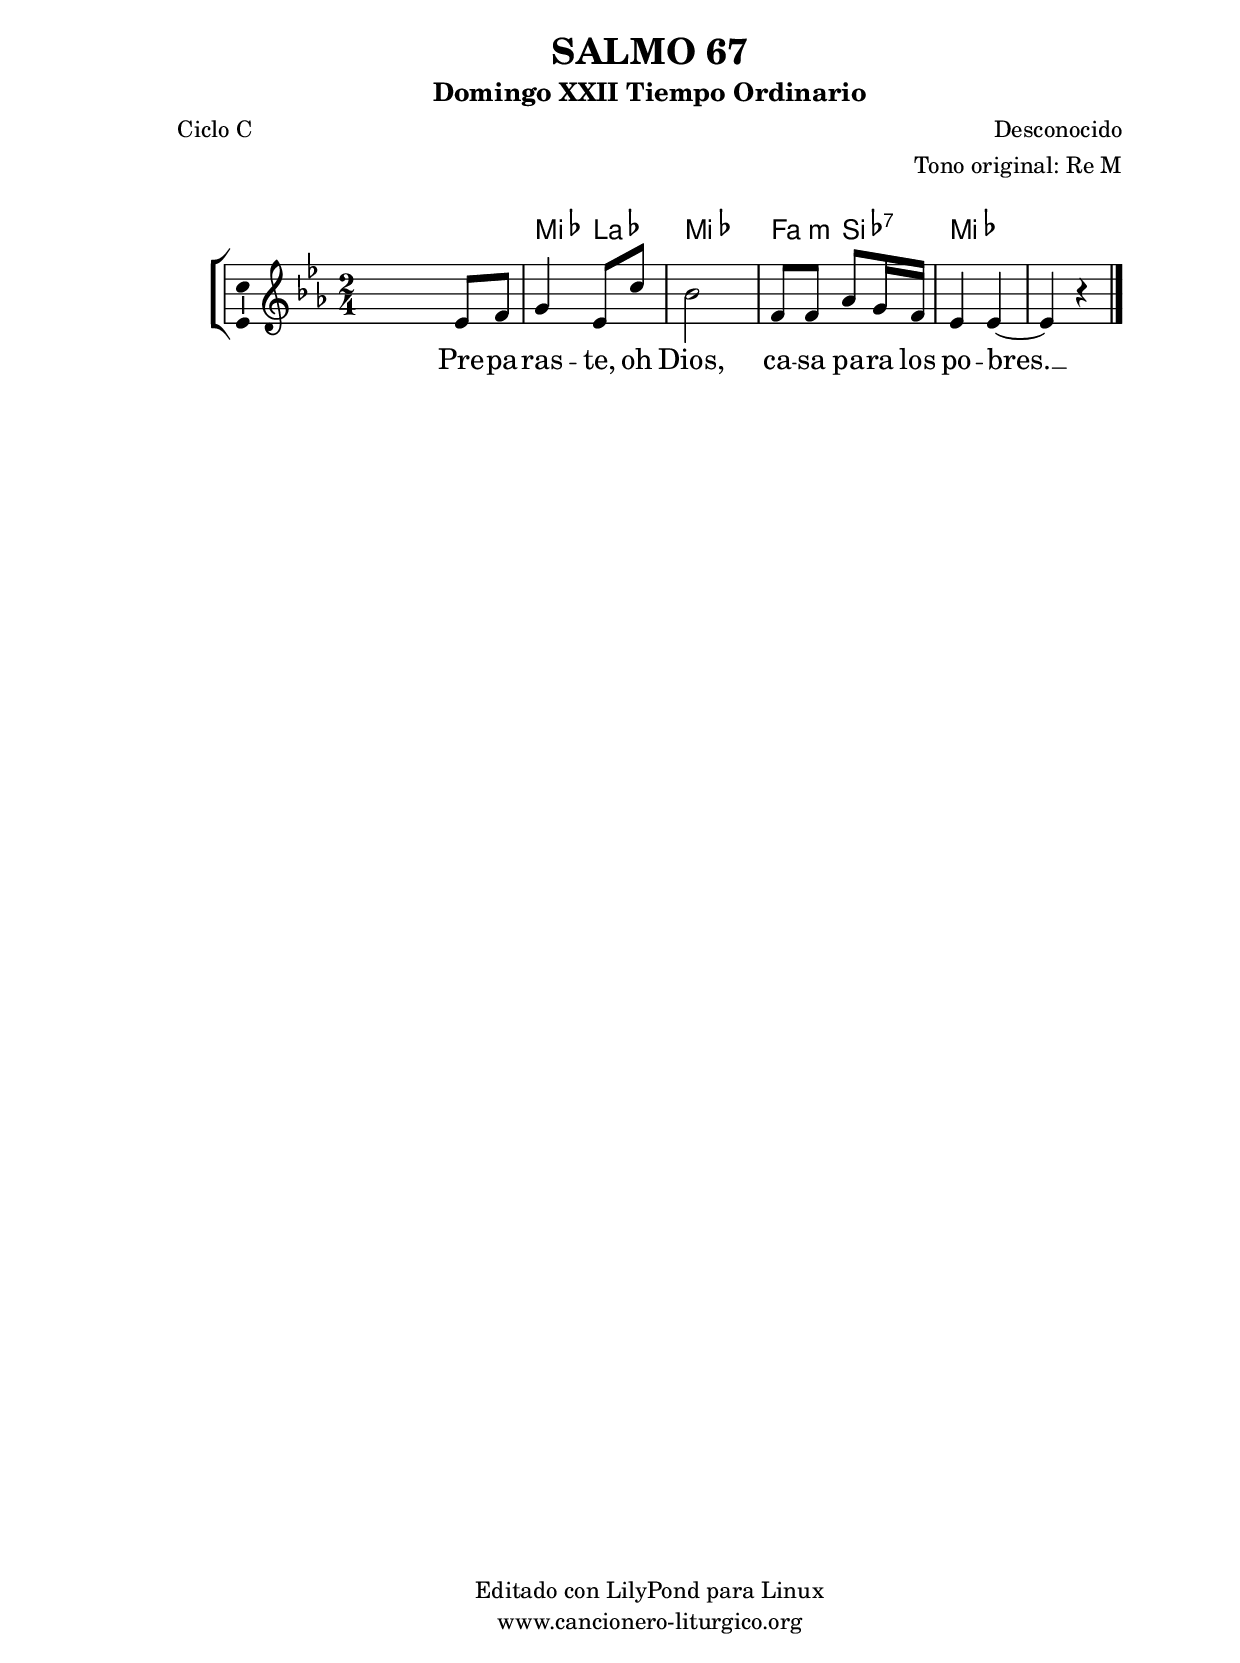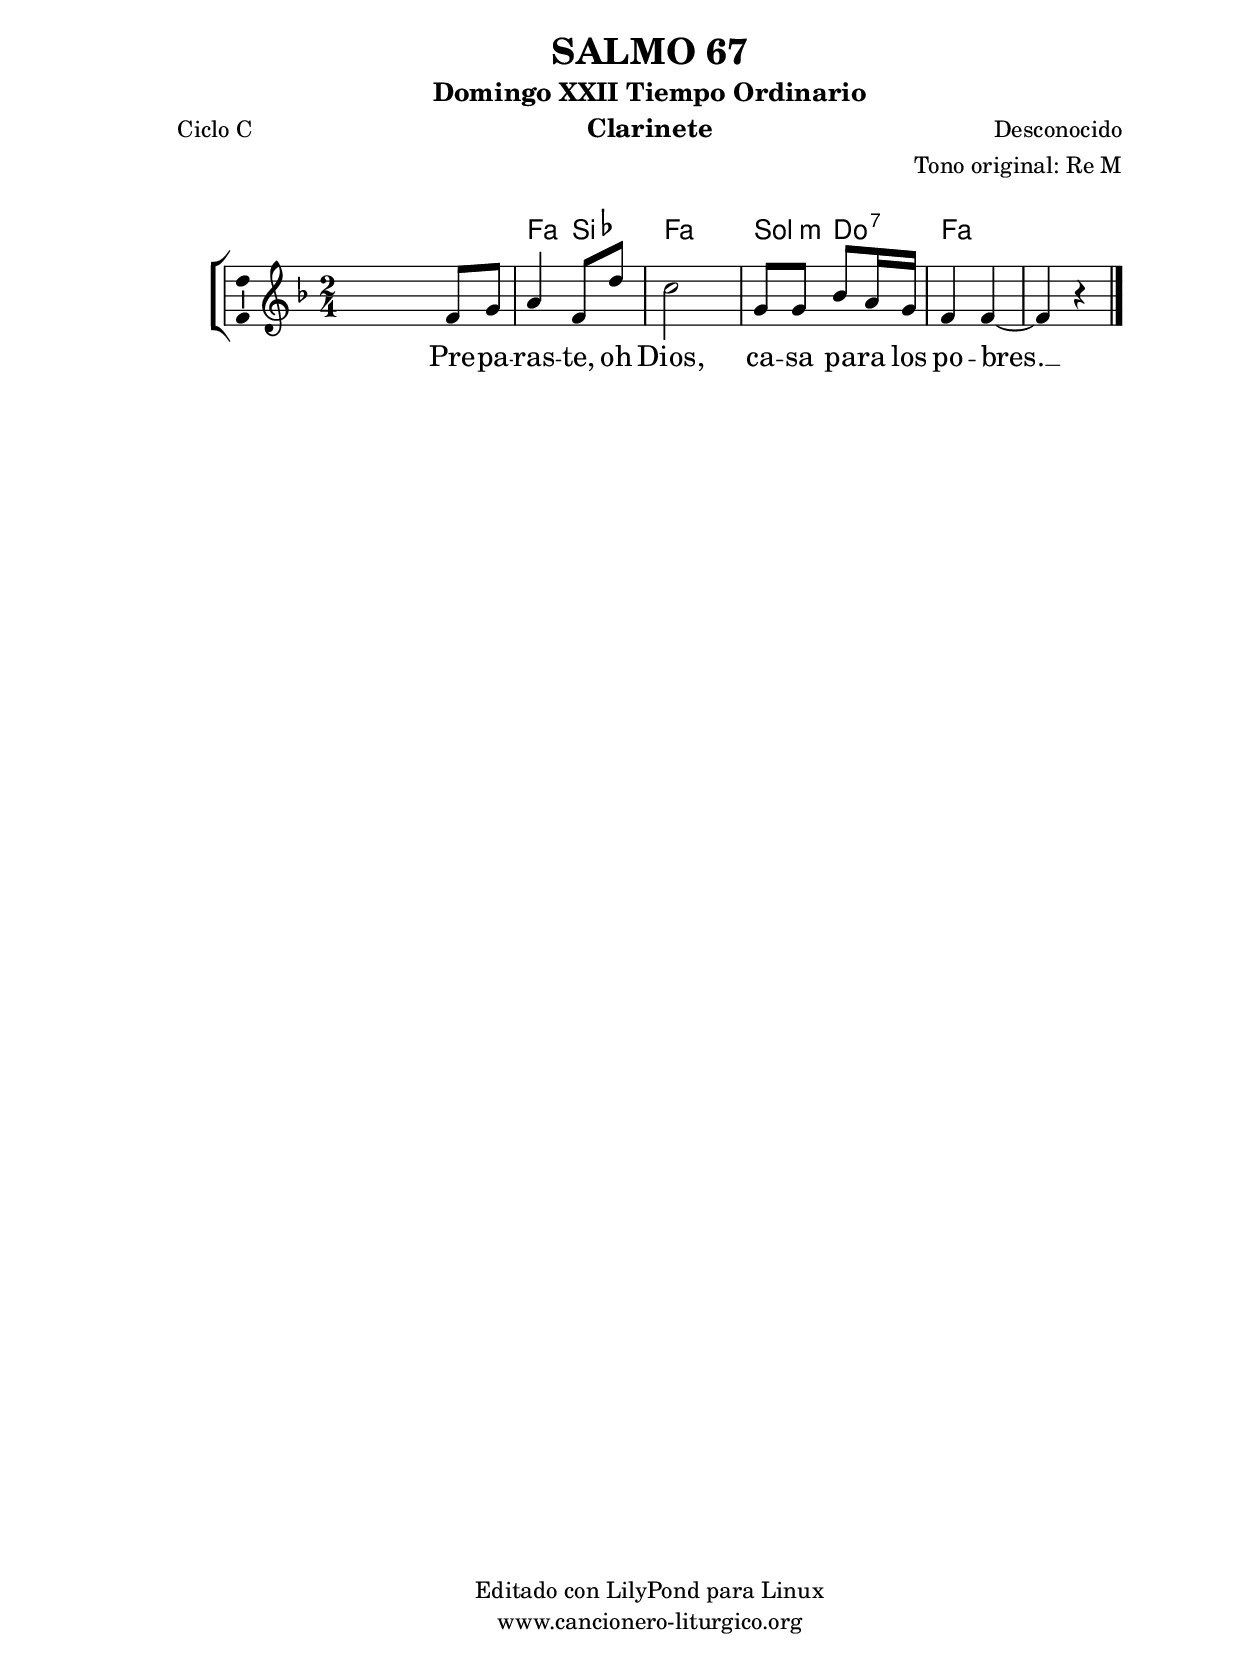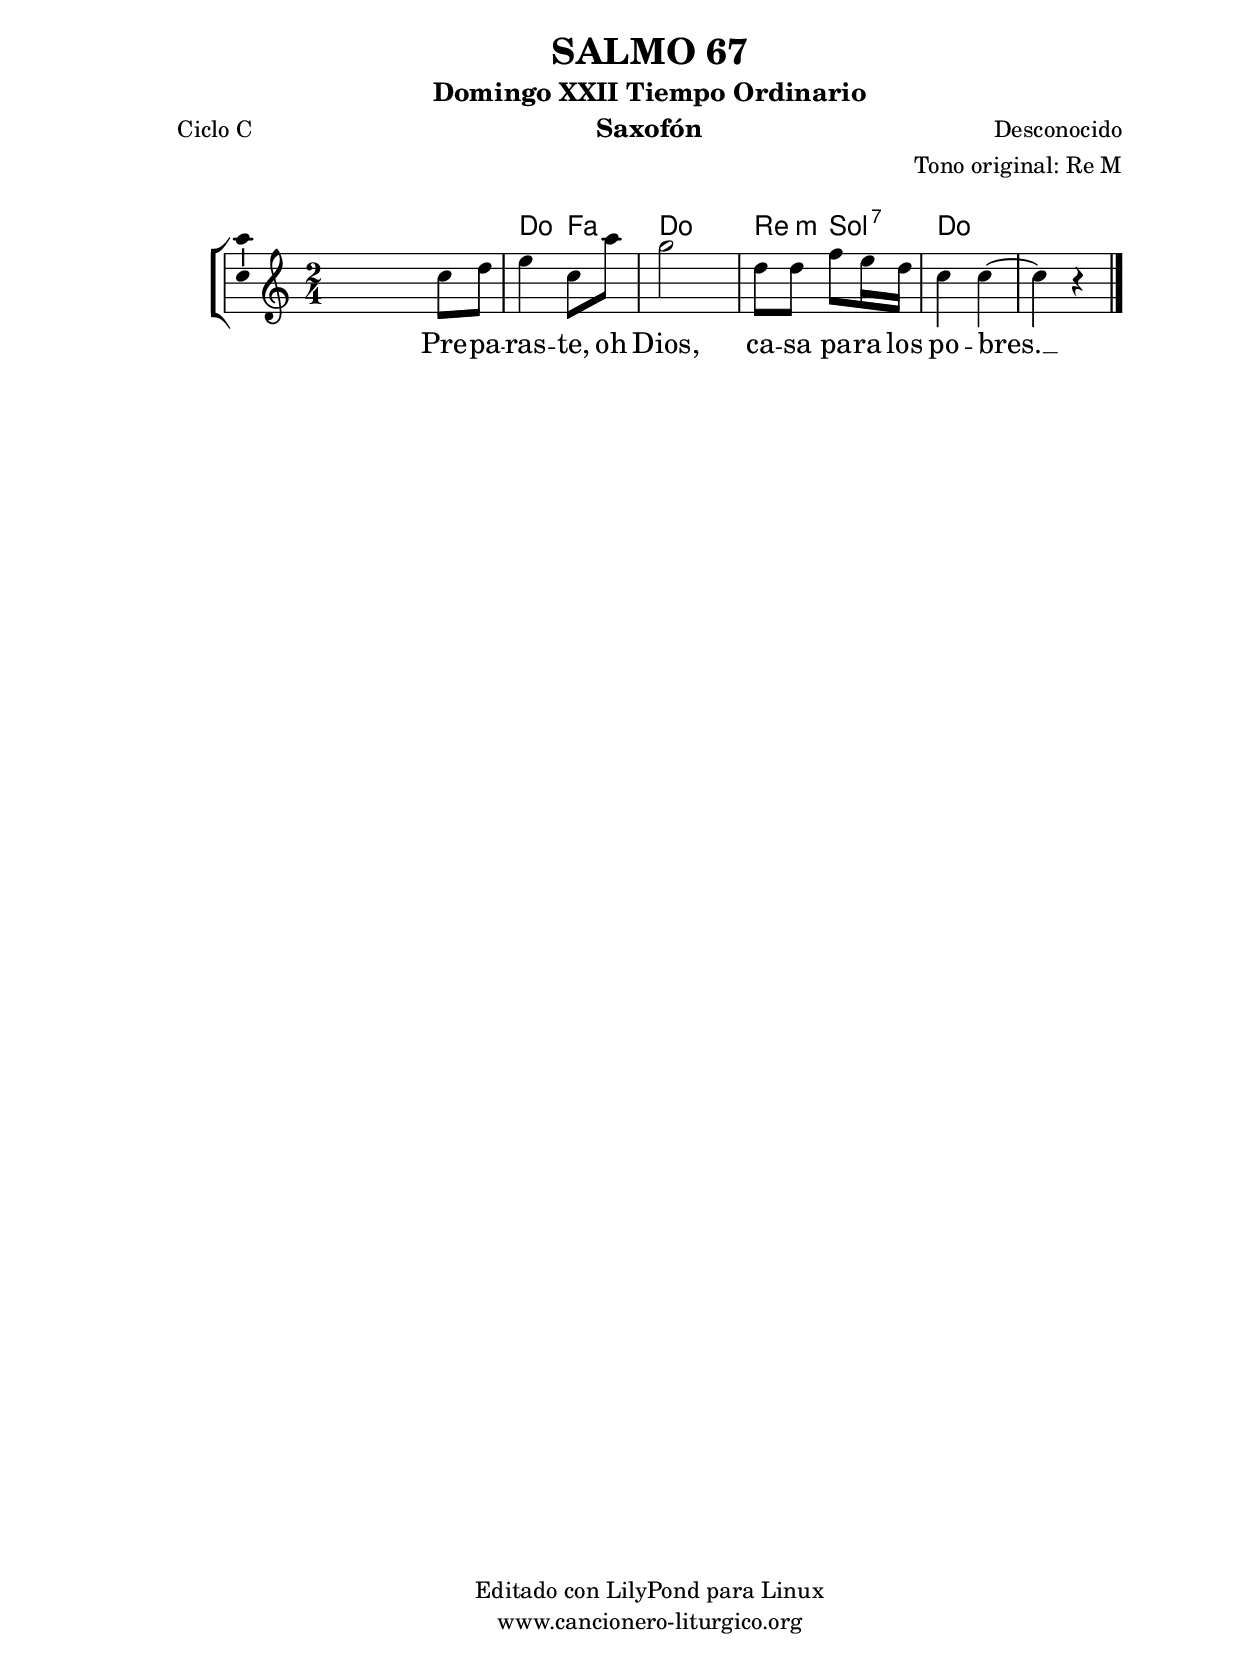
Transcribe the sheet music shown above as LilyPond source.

%
%para convertir .midi en .wav:
%timidity filename.midi -Ow -o finename.wav
%
%
%Para convertir de .wav a .mp3:
%lame -h -m j filename.wav
%
%
%para escuchar el midi:
%timidity nombrefichero.midi
%


%versión de lilypond para la que se ha escrito esta partitura:
\version "2.16.0"

	%Tamaño papel
	#(set-default-paper-size "a4")
	%Tamaño partitura
	#(set-global-staff-size 20)
	%No responde al pulsar sobre una nota
	#(ly:set-option 'point-and-click #f)

%parámetros del encabezamiento:
\header {
	title = "SALMO 67"
	subtitle = "Domingo XXII Tiempo Ordinario"
	composer = "Desconocido"
	poet = "Ciclo C"
	meter = ""
	arranger = "Tono original: Re M"
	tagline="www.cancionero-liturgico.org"
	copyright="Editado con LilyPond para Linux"
	tiempo = "Ordinario"
	usos = "Salmo"
	letra = "Preparaste, oh Dios, casa para los pobres."
	}

%parámetros asociados al papel:
\paper  {
	oddHeaderMarkup = \markup {\fill-line { \on-the-fly #not-first-page \fromproperty #'header:title \on-the-fly #not-first-page \fromproperty #'header:composer }}
	evenHeaderMarkup = \markup {\fill-line { \fromproperty #'header:composer \fromproperty #'header:title }}
	#(set-paper-size "a4")
	print-page-number = ##f
	first-page-number = 1
	print-first-page-number = ##f
%	head-separation = 3.0 \cm
	top-margin = 2.0 \cm
	bottom-margin = 0.5\cm
%%%	bottom-margin = -1.0\cm
	left-margin = 3.0 \cm
	line-width = 16.0 \cm 
	indent = 8\mm
	interscoreline = 2.\mm
	between-system-space = 15\mm
%	para que las partituras no llenen la hoja:
	ragged-bottom = ##t
%	idem para la última hoja:
	ragged-last-bottom = ##f
%	para que las partituras llenen el ancho del papel:
	ragged-last = ##f
	after-title-space = 2.5 \cm
%page-count=1
%system-count=8

	%Flexible Vertical Spacing
%	markup-markup-spacing =
%	#'((basic-distance . 15) (minimum-distance . 15) (padding . 3))
	markup-system-spacing =
	#'((basic-distance . 15) (minimum-distance . 15) (padding . 3))
	system-system-spacing =
	#'((basic-distance . 15) (minimum-distance . 15) (padding . 3))
	score-system-spacing =
	#'((basic-distance . 15) (minimum-distance . 15) (padding . 5))
%	top-system-spacing = % header
%	#'((basic-distance . 8) (minimum-distance . 0) (padding . 3))
%	top-markup-spacing =
%	#'((basic-distance . 20) (minimum-distance . 20) (padding . 3))
	last-bottom-spacing = % footer
	#'((basic-distance . 5) (minimum-distance . 5) (padding . 3))
%	score-markup-spacing =
%	#'((basic-distance . 16) (minimum-distance . 13) (padding . 3))

	}


%parámetros que afectan a toda la partitura:
global =  {
	%clave de sol (G):
	\clef G
	%armadura:
	\transpose d ees
	\key d \major
	\tempo 4=80
	\set Score.tempoHideNote = ##t
	}


acordes = {
	\italianChords
	\chordmode {
	\transpose d ees
{

s2
d4 g d s e:m a:7 d2 d

	}
	}
}

melodia = 
	\transpose d ees
{
	\relative c'{

\time 2/4
s4 d8 e
fis4 d8 b'
a2
e8 e g fis16 e
d4 d~
d4 r4

	\bar "|."
	}
	}


texto = \lyricmode {
Pre -- pa -- ras -- te, oh Dios, ca -- sa pa -- ra los po -- bres. __
	}


acordesStaff = \context ChordNames = acordesStaff <<
	\set chordChanges = ##t
	\acordes
	>>


vozStaff = \context Voice = vozStaff
\with {\consists "Ambitus_engraver"}
<<
%	\set Staff.instrumentName = ""
%	\set Staff.shortInstrumentName = ""
%	\set Staff.midiInstrument = #"clarinet"
%	\set Staff.midiInstrument = #"cello"
%	\set Staff.midiInstrument = #"flute"
	\set Staff.midiInstrument = #"electric guitar (jazz)"
%	\set Staff.midiInstrument = #"english horn"
%	\set Staff.midiInstrument = #"violin"
%	\set Staff.midiInstrument = #"glockenspiel"
	\set Staff.midiMinimumVolume = #0.7
	\set Staff.midiMaximumVolume = #0.9
	\global
	\melodia
	>>


textoStaff = \context Lyrics = textoStaff <<
	\lyricsto vozStaff \texto
	>>

\book {
	\score {
		\context ChoirStaff {
			\override StaffGroup.SystemStartBracket #'collapse-height = #1
			\override Score.SystemStartBar #'collapse-height = #1
			<<
			\acordesStaff
			\vozStaff
			\textoStaff
			>>
			}
		\layout {
	    		\context {
				\Lyrics
				\override LyricText #'font-size = #2
				}
	   		 \context {
				\Score
				%fontSize = #3
				\override StaffSymbol #'staff-space = #(magstep +3)
				%\override Beam #'thickness = #0.55
				%\override SpacingSpanner #'spacing-increment = #1.0
				%\override Slur #'height-limit = #1.5
				}
			}
		}
	\score {
		\unfoldRepeats
		\context ChoirStaff {
			<<
			\acordesStaff
			\vozStaff
			>>
			}
		\midi {
	  		\context {
	  			\Score
				tempoWholesPerMinute = #(ly:make-moment 70 4)
				}
			}
		}
	}

%Partitura para clarinete
#(define output-suffix "C")
\book {
	\header{
		instrument = "Clarinete"
		}
	\score {
		\context ChoirStaff {
			\override StaffGroup.SystemStartBracket #'collapse-height = #1
			\override Score.SystemStartBar #'collapse-height = #1
\transpose c d
			<<
			\acordesStaff
			\vozStaff
			\textoStaff
			>>
			}
		\layout {
	    		\context {
				\Lyrics
				\override LyricText #'font-size = #2
				}
	   		 \context {
				\Score
				%fontSize = #3
				\override StaffSymbol #'staff-space = #(magstep +3)
				%\override Beam #'thickness = #0.55
				%\override SpacingSpanner #'spacing-increment = #1.0
				%\override Slur #'height-limit = #1.5
				}
			}
		}
	}

%Partitura para saxofón
#(define output-suffix "S")
\book {
	\header{
		instrument = "Saxofón"
		}
	\score {
		\context ChoirStaff {
			\override StaffGroup.SystemStartBracket #'collapse-height = #1
			\override Score.SystemStartBar #'collapse-height = #1
\transpose c a
			<<
			\acordesStaff
			\vozStaff
			\textoStaff
			>>
			}
		\layout {
	    		\context {
				\Lyrics
				\override LyricText #'font-size = #2
				}
	   		 \context {
				\Score
				%fontSize = #3
				\override StaffSymbol #'staff-space = #(magstep +3)
				%\override Beam #'thickness = #0.55
				%\override SpacingSpanner #'spacing-increment = #1.0
				%\override Slur #'height-limit = #1.5
				}
			}
		}
	}

